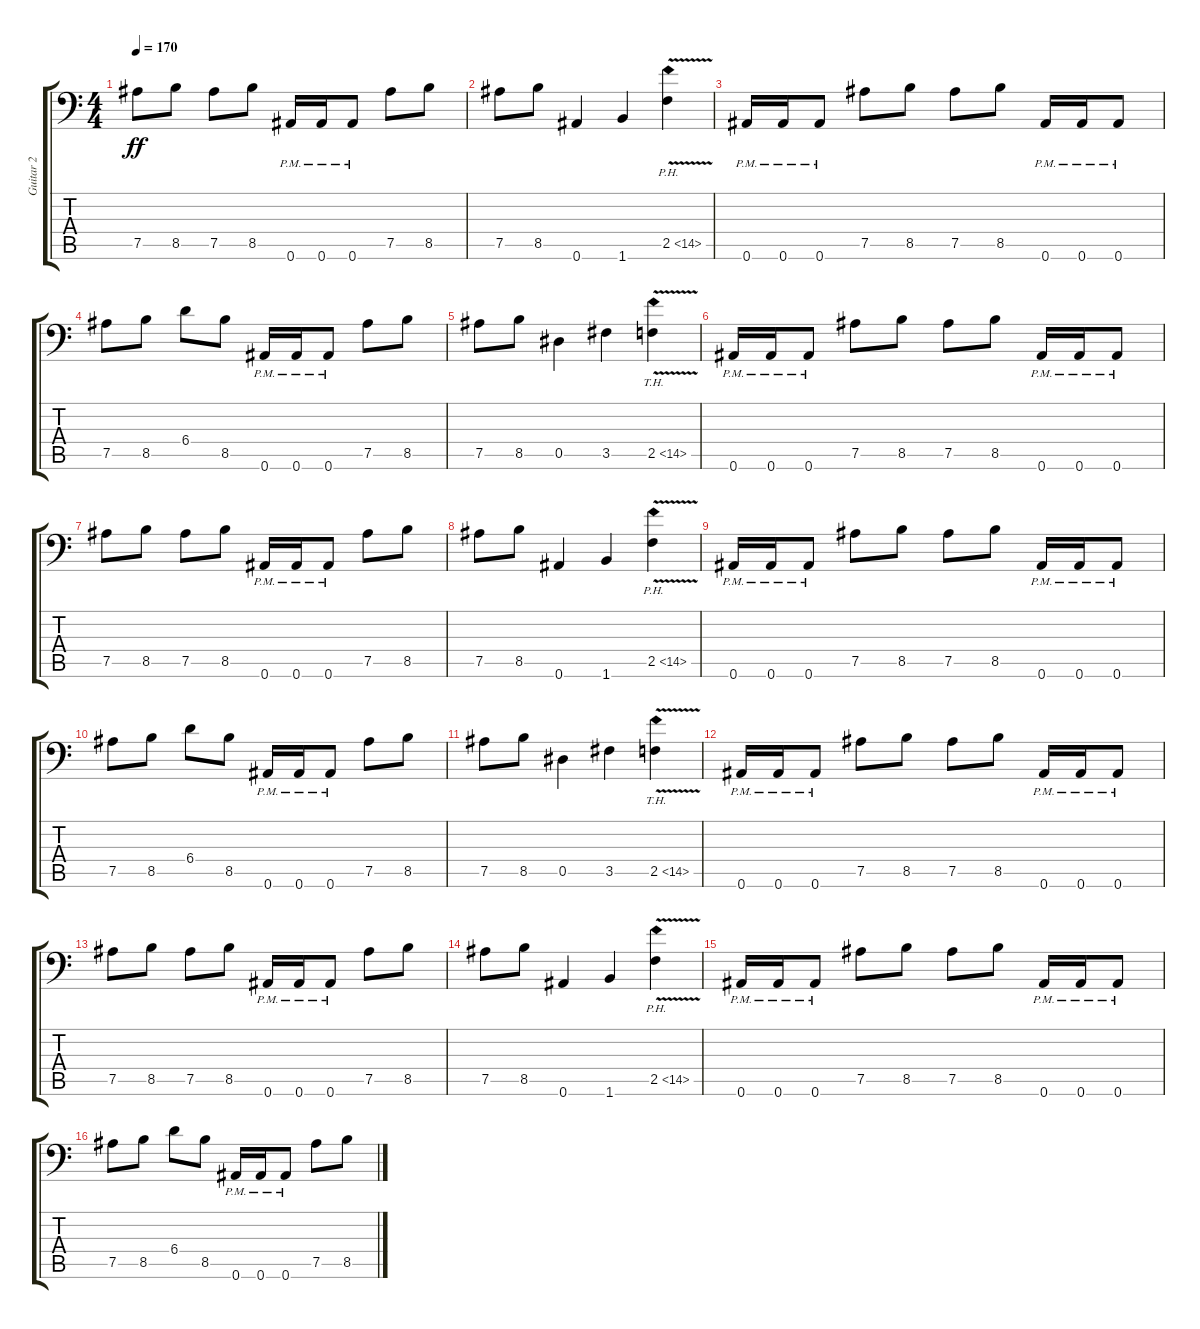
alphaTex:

\track ("Guitar 2" "Guitar 2") {instrument distortionguitar}
\staff {score tabs}
\tuning (Bb3 F3 Db3 Ab2 Eb2 Bb1) {hide}
\ts (4 4)
\tempo 170
\clef f4
\ks c
7.5.8{dy ff} 8.5.8 7.5.8 8.5.8 0.6{pm}.16 0.6{pm}.16 0.6{pm}.8 7.5.8 8.5.8 |
7.5.8 8.5.8 0.6.4 1.6.4 2.5{ph 12 v}.4{instrument guitarharmonics} |
0.6{pm}.16{instrument distortionguitar} 0.6{pm}.16 0.6{pm}.8 7.5.8 8.5.8 7.5.8 8.5.8 0.6{pm}.16 0.6{pm}.16 0.6{pm}.8 |
7.5.8 8.5.8 6.4.8 8.5.8 0.6{pm}.16 0.6{pm}.16 0.6{pm}.8 7.5.8 8.5.8 |
7.5.8 8.5.8 0.5.4 3.5.4 2.5{th 12 v}.4{instrument guitarharmonics} |
0.6{pm}.16{instrument distortionguitar} 0.6{pm}.16 0.6{pm}.8 7.5.8 8.5.8 7.5.8 8.5.8 0.6{pm}.16 0.6{pm}.16 0.6{pm}.8 |
7.5.8 8.5.8 7.5.8 8.5.8 0.6{pm}.16 0.6{pm}.16 0.6{pm}.8 7.5.8 8.5.8 |
7.5.8 8.5.8 0.6.4 1.6.4 2.5{ph 12 v}.4{instrument guitarharmonics} |
0.6{pm}.16{instrument distortionguitar} 0.6{pm}.16 0.6{pm}.8 7.5.8 8.5.8 7.5.8 8.5.8 0.6{pm}.16 0.6{pm}.16 0.6{pm}.8 |
7.5.8 8.5.8 6.4.8 8.5.8 0.6{pm}.16 0.6{pm}.16 0.6{pm}.8 7.5.8 8.5.8 |
7.5.8 8.5.8 0.5.4 3.5.4 2.5{th 12 v}.4{instrument guitarharmonics} |
0.6{pm}.16{instrument distortionguitar} 0.6{pm}.16 0.6{pm}.8 7.5.8 8.5.8 7.5.8 8.5.8 0.6{pm}.16 0.6{pm}.16 0.6{pm}.8 |
7.5.8 8.5.8 7.5.8 8.5.8 0.6{pm}.16 0.6{pm}.16 0.6{pm}.8 7.5.8 8.5.8 |
7.5.8 8.5.8 0.6.4 1.6.4 2.5{ph 12 v}.4{instrument guitarharmonics} |
0.6{pm}.16{instrument distortionguitar} 0.6{pm}.16 0.6{pm}.8 7.5.8 8.5.8 7.5.8 8.5.8 0.6{pm}.16 0.6{pm}.16 0.6{pm}.8 |
7.5.8 8.5.8 6.4.8 8.5.8 0.6{pm}.16 0.6{pm}.16 0.6{pm}.8 7.5.8 8.5.8
